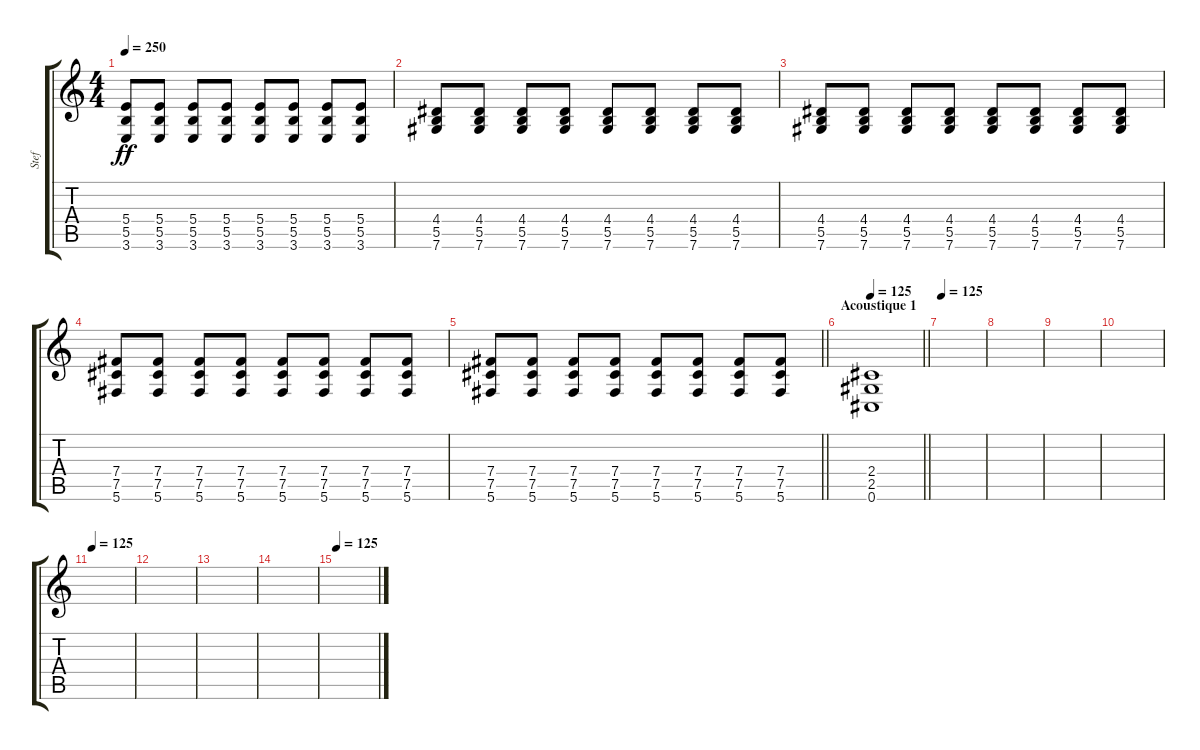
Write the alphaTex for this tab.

\track ("Stef" "Stef") {instrument distortionguitar}
\staff {score tabs}
\tuning (Db4 Ab3 E3 B2 Gb2 Db2) {hide}
\ts (4 4)
\tempo 250
\clef g2
\ks c
(5.4 5.5 3.6).8{dy ff} (5.4 5.5 3.6).8 (5.4 5.5 3.6).8 (5.4 5.5 3.6).8 (5.4 5.5 3.6).8 (5.4 5.5 3.6).8 (5.4 5.5 3.6).8 (5.4 5.5 3.6).8 |
(4.4 5.5 7.6).8 (4.4 5.5 7.6).8 (4.4 5.5 7.6).8 (4.4 5.5 7.6).8 (4.4 5.5 7.6).8 (4.4 5.5 7.6).8 (4.4 5.5 7.6).8 (4.4 5.5 7.6).8 |
(4.4 5.5 7.6).8 (4.4 5.5 7.6).8 (4.4 5.5 7.6).8 (4.4 5.5 7.6).8 (4.4 5.5 7.6).8 (4.4 5.5 7.6).8 (4.4 5.5 7.6).8 (4.4 5.5 7.6).8 |
(7.4 7.5 5.6).8 (7.4 7.5 5.6).8 (7.4 7.5 5.6).8 (7.4 7.5 5.6).8 (7.4 7.5 5.6).8 (7.4 7.5 5.6).8 (7.4 7.5 5.6).8 (7.4 7.5 5.6).8 |
\barLineRight lightlight
(7.4 7.5 5.6).8 (7.4 7.5 5.6).8 (7.4 7.5 5.6).8 (7.4 7.5 5.6).8 (7.4 7.5 5.6).8 (7.4 7.5 5.6).8 (7.4 7.5 5.6).8 (7.4 7.5 5.6).8 |
\section ("" "Acoustique 1")
\tempo 125
\barLineRight lightlight
(2.4 2.5 0.6).1 |
\tempo 125
|
|
|
|
\tempo 125
|
|
|
|
\tempo 125
